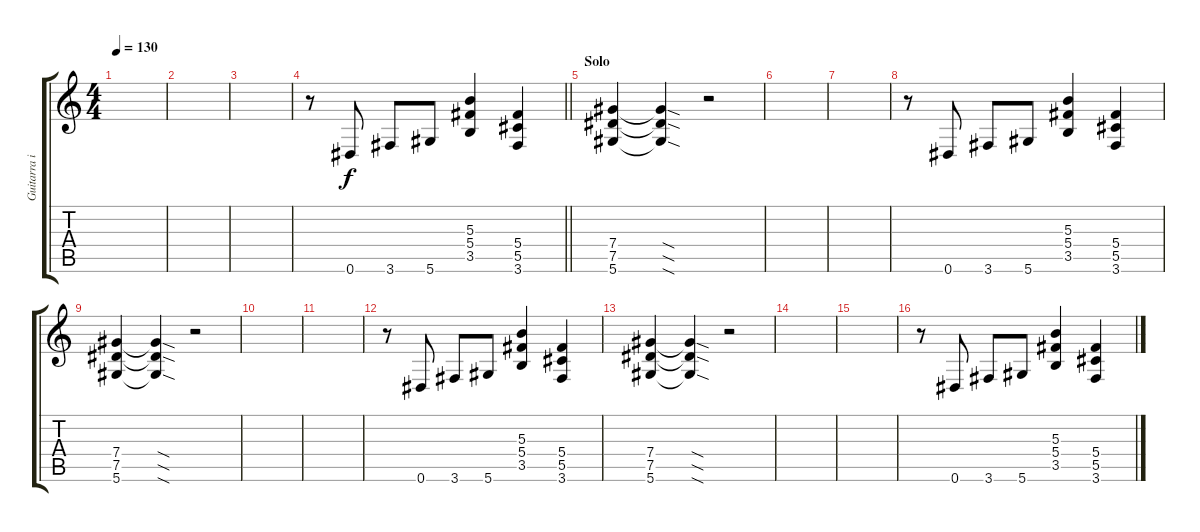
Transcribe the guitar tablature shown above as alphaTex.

\track ("Guitarra imaginaria" "Guitarra i") {instrument distortionguitar}
\staff {score tabs}
\tuning (Eb4 Bb3 Gb3 Db3 Ab2 Eb2) {hide}
\ts (4 4)
\tempo 130
\clef g2
\ks c
|
|
|
\barLineRight lightlight
r.8 0.6.8 3.6.8 5.6.8 (5.3 5.4 3.5).4 (5.4 5.5 3.6).4 |
\section ("" "Solo ")
(7.4 7.5 5.6).4{volume 14} (7.4{sod t} 7.5{sod t} 5.6{sod t}).4 r.2 |
|
|
r.8 0.6.8 3.6.8 5.6.8 (5.3 5.4 3.5).4 (5.4 5.5 3.6).4 |
(7.4 7.5 5.6).4 (7.4{sod t} 7.5{sod t} 5.6{sod t}).4 r.2 |
|
|
r.8 0.6.8 3.6.8 5.6.8 (5.3 5.4 3.5).4 (5.4 5.5 3.6).4 |
(7.4 7.5 5.6).4 (7.4{sod t} 7.5{sod t} 5.6{sod t}).4 r.2 |
|
|
r.8 0.6.8 3.6.8 5.6.8 (5.3 5.4 3.5).4 (5.4 5.5 3.6).4
